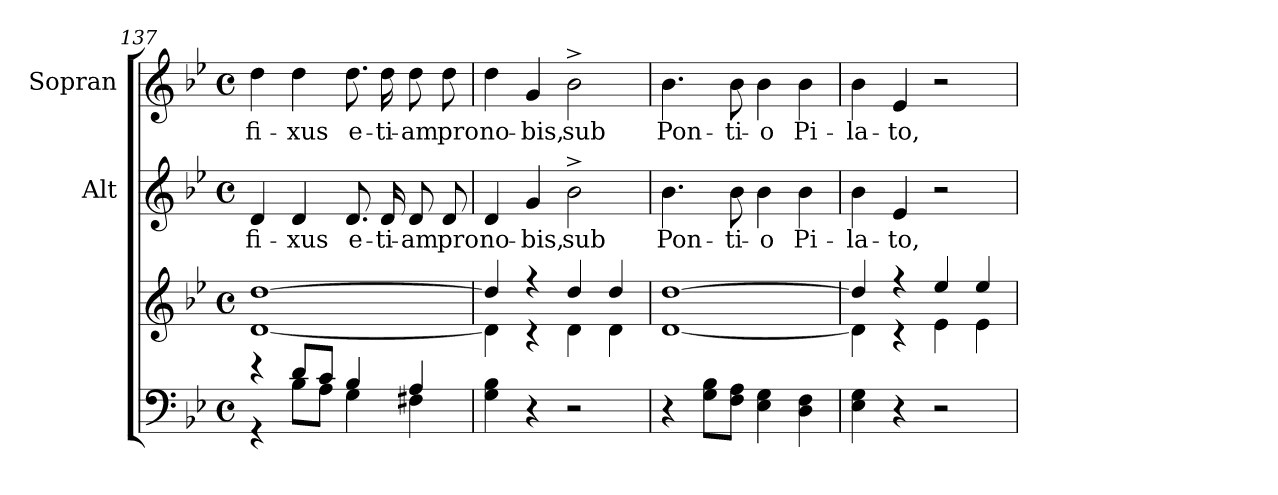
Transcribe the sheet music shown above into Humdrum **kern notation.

**kern	**kern	**kern	**text	**kern	**text
*part3	*part3	*part2	*part2	*part1	*part1
*staff4	*staff3	*staff2	*staff2	*staff1	*staff1
*	*	*I"Alt	*	*I"Sopran	*
!!LO:LB:g=z
*clefF4	*clefG2	*clefG2	*	*clefG2	*
*k[b-e-]	*k[b-e-]	*k[b-e-]	*	*k[b-e-]	*
*B-:	*B-:	*B-:	*	*B-:	*
*M4/4	*M4/4	*M4/4	*	*M4/4	*
*met(c)	*met(c)	*met(c)	*	*met(c)	*
=137	=137	=137	=137	=137	=137
*^	*^	*	*	*	*
!	!	!	!	!	!LO:LY:b	!	!LO:LY:b
4r	4r	[>1dd	[<1d	4d/	-fi-	4dd\	-fi-
!	!	!	!	!	!LO:LY:b	!	!LO:LY:b
8d/L	8B-\L	.	.	4d/	-xus	4dd\	-xus
8c/J	8A\J	.	.	.	.	.	.
!	!	!	!	!	!LO:LY:b	!	!LO:LY:b
4B-/	4G\	.	.	8.d/	e-	8.dd\	e-
!	!	!	!	!	!LO:LY:b	!	!LO:LY:b
.	.	.	.	16d/	-ti-	16dd\	-ti-
!	!	!	!	!	!LO:LY:b	!	!LO:LY:b
4A/	4F#X\	.	.	8d/	-am	8dd\	-am
!	!	!	!	!	!LO:LY:b	!	!LO:LY:b
.	.	.	.	8d/	pro	8dd\	pro
*v	*v	*	*	*	*	*	*
=138	=138	=138	=138	=138	=138	=138
!	!	!	!	!LO:LY:b	!	!LO:LY:b
4G\ 4B-\	4dd/]	4d\]	4d/	no-	4dd\	no-
!	!	!	!	!LO:LY:b	!	!LO:LY:b
4r	4r	4r	4g/	-bis,	4g/	-bis,
!	!	!	!	!LO:LY:b	!	!LO:LY:b
2r	4dd/	4d\	2b-^>\	sub	2b-^>\	sub
.	4dd/	4d\	.	.	.	.
=139	=139	=139	=139	=139	=139	=139
!	!	!	!	!LO:LY:b	!	!LO:LY:b
4r	[>1dd	[<1d	4.b-\	Pon-	4.b-\	Pon-
8G\ 8B-\L	.	.	.	.	.	.
!	!	!	!	!LO:LY:b	!	!LO:LY:b
8F\ 8A\J	.	.	8b-\	-ti-	8b-\	-ti-
!	!	!	!	!LO:LY:b	!	!LO:LY:b
4E-\ 4G\	.	.	4b-\	-o	4b-\	-o
!	!	!	!	!LO:LY:b	!	!LO:LY:b
4D\ 4F\	.	.	4b-\	Pi-	4b-\	Pi-
=140	=140	=140	=140	=140	=140	=140
!	!	!	!	!LO:LY:b	!	!LO:LY:b
4E-\ 4G\	4dd/]	4d\]	4b-\	-la-	4b-\	-la-
!	!	!	!	!LO:LY:b	!	!LO:LY:b
4r	4r	4r	4e-/	-to,	4e-/	-to,
2r	4ee-/	4e-\	2r	.	2r	.
.	4ee-/	4e-\	.	.	.	.
*	*v	*v	*	*	*	*
=	=	=	=	=	=
*-	*-	*-	*-	*-	*-
